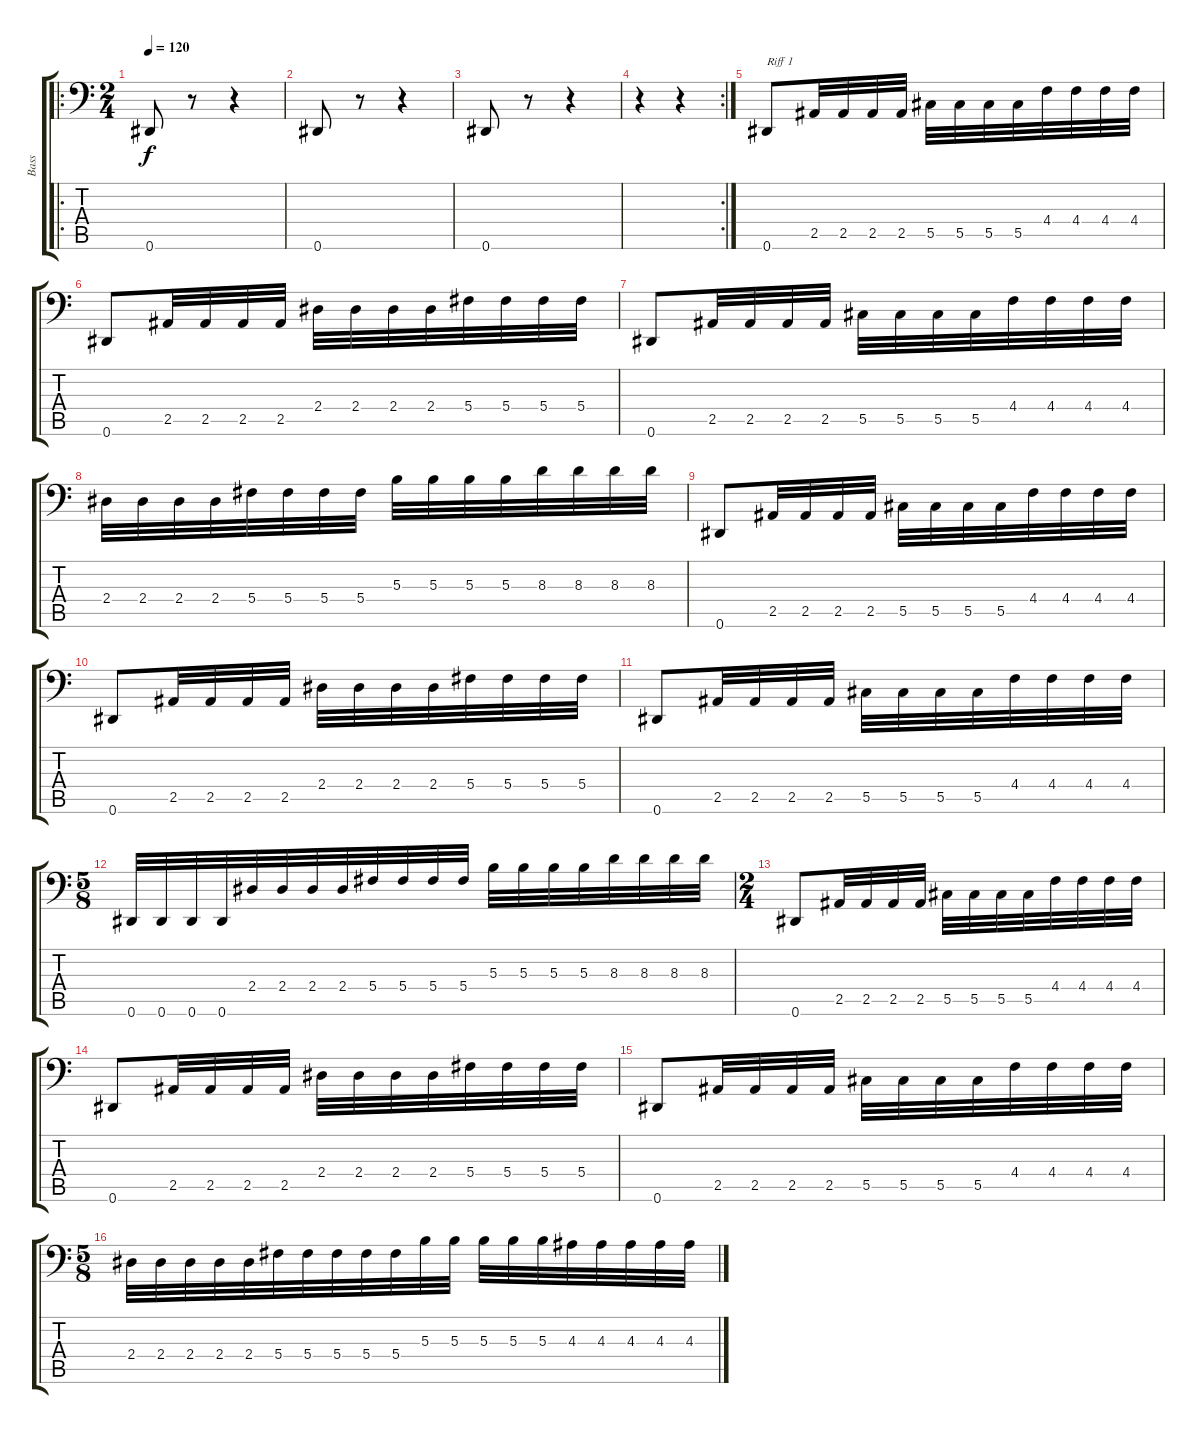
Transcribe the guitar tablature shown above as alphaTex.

\track ("Bass" "Bass") {instrument electricbasspick}
\staff {score tabs}
\tuning (E3 B2 Gb2 Db2 Ab1 Eb1) {hide}
\ro
\ts (2 4)
\tempo 120
\clef f4
\ks c
0.6.8{dy f instrument electricbasspick} r.8 r.4 |
0.6.8 r.8 r.4 |
0.6.8 r.8 r.4 |
\rc 2
r.4 r.4 |
0.6.8{txt "Riff 1"} 2.5.32 2.5.32 2.5.32 2.5.32 5.5.32 5.5.32 5.5.32 5.5.32 4.4.32 4.4.32 4.4.32 4.4.32 |
0.6.8 2.5.32 2.5.32 2.5.32 2.5.32 2.4.32 2.4.32 2.4.32 2.4.32 5.4.32 5.4.32 5.4.32 5.4.32 |
0.6.8 2.5.32 2.5.32 2.5.32 2.5.32 5.5.32 5.5.32 5.5.32 5.5.32 4.4.32 4.4.32 4.4.32 4.4.32 |
2.4.32 2.4.32 2.4.32 2.4.32 5.4.32 5.4.32 5.4.32 5.4.32 5.3.32 5.3.32 5.3.32 5.3.32 8.3.32 8.3.32 8.3.32 8.3.32 |
0.6.8 2.5.32 2.5.32 2.5.32 2.5.32 5.5.32 5.5.32 5.5.32 5.5.32 4.4.32 4.4.32 4.4.32 4.4.32 |
0.6.8 2.5.32 2.5.32 2.5.32 2.5.32 2.4.32 2.4.32 2.4.32 2.4.32 5.4.32 5.4.32 5.4.32 5.4.32 |
0.6.8 2.5.32 2.5.32 2.5.32 2.5.32 5.5.32 5.5.32 5.5.32 5.5.32 4.4.32 4.4.32 4.4.32 4.4.32 |
\ts (5 8)
0.6.32 0.6.32 0.6.32 0.6.32 2.4.32 2.4.32 2.4.32 2.4.32 5.4.32 5.4.32 5.4.32 5.4.32 5.3.32 5.3.32 5.3.32 5.3.32 8.3.32 8.3.32 8.3.32 8.3.32 |
\ts (2 4)
0.6.8 2.5.32 2.5.32 2.5.32 2.5.32 5.5.32 5.5.32 5.5.32 5.5.32 4.4.32 4.4.32 4.4.32 4.4.32 |
0.6.8 2.5.32 2.5.32 2.5.32 2.5.32 2.4.32 2.4.32 2.4.32 2.4.32 5.4.32 5.4.32 5.4.32 5.4.32 |
0.6.8 2.5.32 2.5.32 2.5.32 2.5.32 5.5.32 5.5.32 5.5.32 5.5.32 4.4.32 4.4.32 4.4.32 4.4.32 |
\ts (5 8)
2.4.32 2.4.32 2.4.32 2.4.32 2.4.32 5.4.32 5.4.32 5.4.32 5.4.32 5.4.32 5.3.32 5.3.32 5.3.32 5.3.32 5.3.32 4.3.32 4.3.32 4.3.32 4.3.32 4.3.32
